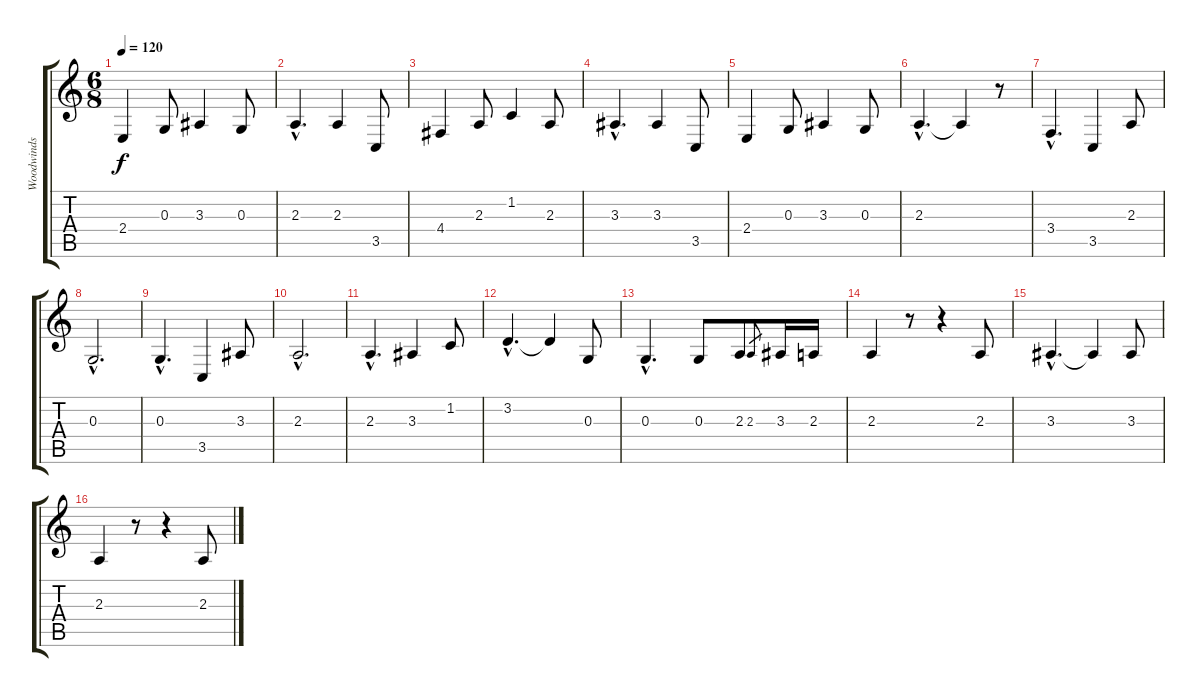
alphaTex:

\track ("Woodwinds 2" "Woodwinds ") {instrument clarinet}
\staff {score tabs}
\tuning (E4 B3 G3 D3 A2 E2) {hide}
\ts (6 8)
\tempo 120
\clef g2
\ks c
2.4.4{dy f} 0.3.8 3.3.4 0.3.8 |
2.3{hac}.4{d} 2.3.4 3.5.8 |
4.4.4 2.3.8 1.2.4 2.3.8 |
3.3{hac}.4{d} 3.3.4 3.5.8 |
2.4.4 0.3.8 3.3.4 0.3.8 |
2.3{hac}.4{d} 2.3{t}.4 r.8 |
3.4{hac}.4{d} 3.5.4 2.3.8 |
0.3{hac}.2{d} |
0.3{hac}.4{d} 3.5.4 3.3.8 |
2.3{hac}.2{d} |
2.3{hac}.4{d} 3.3.4 1.2.8 |
3.2{hac}.4{d} 3.2{t}.4 0.3.8 |
0.3{hac}.4{d} 0.3.8 2.3.8 2.3.8{gr} 3.3.16 2.3.16 |
2.3.4 r.8 r.4 2.3.8 |
3.3{hac}.4{d} 3.3{t}.4 3.3.8 |
2.3.4 r.8 r.4 2.3.8
